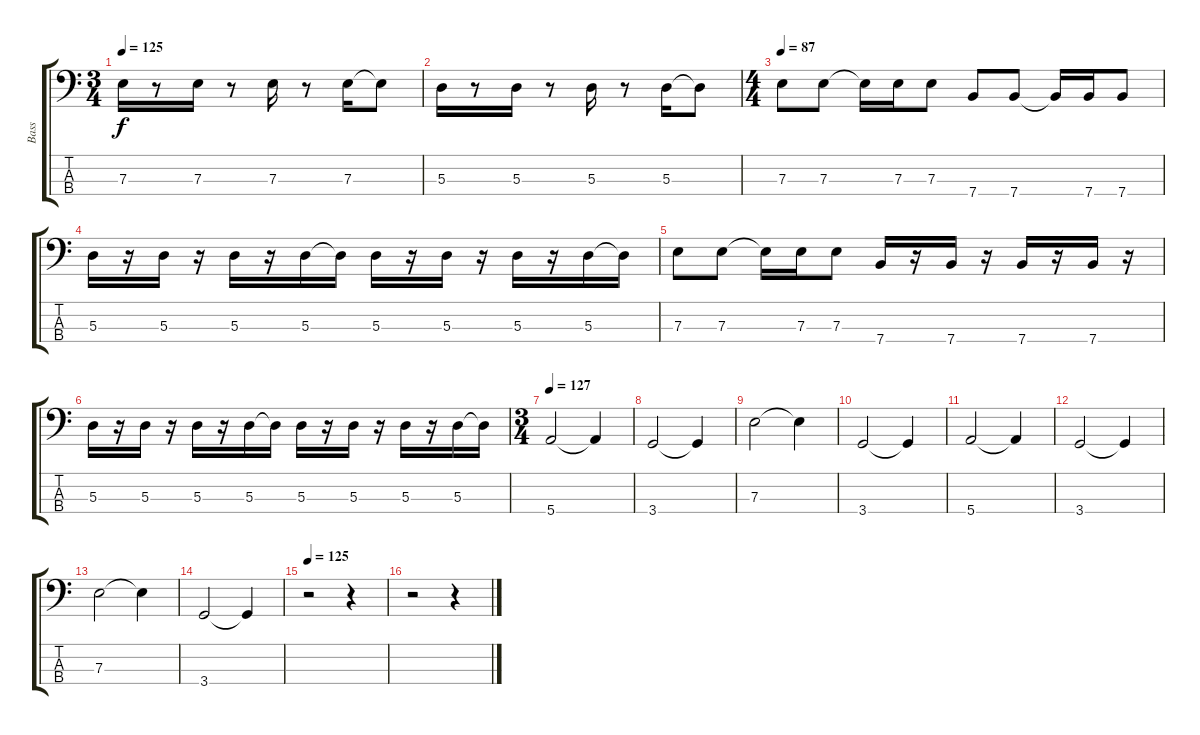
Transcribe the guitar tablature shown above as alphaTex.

\track ("Bass" "Bass") {instrument electricbasspick}
\staff {score tabs}
\tuning (G2 D2 A1 E1) {hide}
\ts (3 4)
\tempo 125
\clef f4
\ks c
7.3.16{dy f} r.8 7.3.16 r.8 7.3.16 r.8 7.3.16 7.3{t}.8 |
5.3.16 r.8 5.3.16 r.8 5.3.16 r.8 5.3.16 5.3{t}.8 |
\ts (4 4)
\tempo 87
7.3.8 7.3.8 7.3{t}.16 7.3.16 7.3.8 7.4.8 7.4.8 7.4{t}.16 7.4.16 7.4.8 |
5.3.16 r.16 5.3.16 r.16 5.3.16 r.16 5.3.16 5.3{t}.16 5.3.16 r.16 5.3.16 r.16 5.3.16 r.16 5.3.16 5.3{t}.16 |
7.3.8 7.3.8 7.3{t}.16 7.3.16 7.3.8 7.4.16 r.16 7.4.16 r.16 7.4.16 r.16 7.4.16 r.16 |
5.3.16 r.16 5.3.16 r.16 5.3.16 r.16 5.3.16 5.3{t}.16 5.3.16 r.16 5.3.16 r.16 5.3.16 r.16 5.3.16 5.3{t}.16 |
\ts (3 4)
\tempo 127
5.4.2 5.4{t}.4 |
3.4.2 3.4{t}.4 |
7.3.2 7.3{t}.4 |
3.4.2 3.4{t}.4 |
5.4.2 5.4{t}.4 |
3.4.2 3.4{t}.4 |
7.3.2 7.3{t}.4 |
3.4.2 3.4{t}.4 |
\tempo 125
r.2 r.4 |
r.2 r.4
